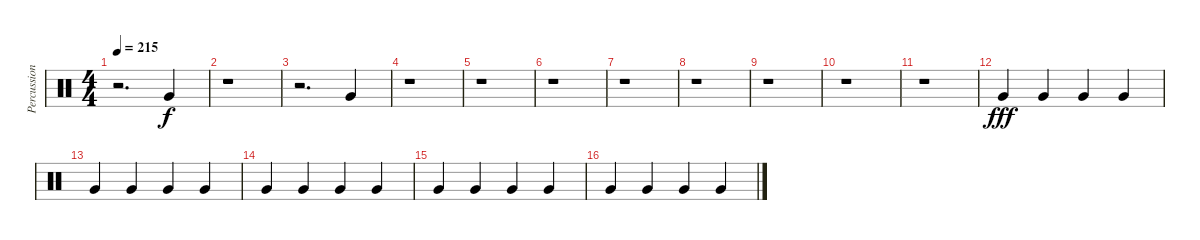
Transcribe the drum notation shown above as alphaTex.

\track ("Percussions2" "Percussion") {instrument percussion}
\staff {score}
\articulation defaults
\ts (4 4)
\tempo 215
\clef neutral
\ks c
r.2{d dy f} "Very Low Tom (hit)".4 |
r.1 |
r.2{d} "Very Low Tom (hit)".4 |
r.1 |
r.1 |
r.1 |
r.1 |
r.1 |
r.1 |
r.1 |
r.1 |
"Very Low Tom (hit)".4{dy fff} "Very Low Tom (hit)".4 "Very Low Tom (hit)".4 "Very Low Tom (hit)".4 |
"Very Low Tom (hit)".4 "Very Low Tom (hit)".4 "Very Low Tom (hit)".4 "Very Low Tom (hit)".4 |
"Very Low Tom (hit)".4 "Very Low Tom (hit)".4 "Very Low Tom (hit)".4 "Very Low Tom (hit)".4 |
"Very Low Tom (hit)".4 "Very Low Tom (hit)".4 "Very Low Tom (hit)".4 "Very Low Tom (hit)".4 |
"Very Low Tom (hit)".4 "Very Low Tom (hit)".4 "Very Low Tom (hit)".4 "Very Low Tom (hit)".4
